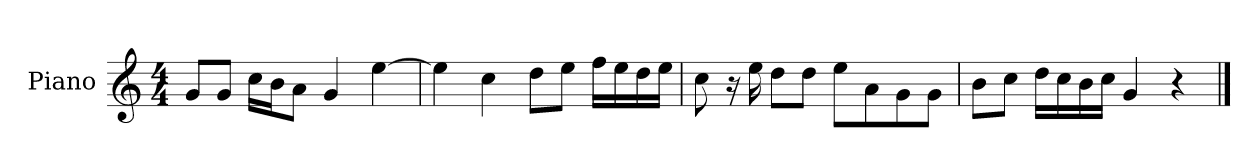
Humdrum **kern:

**kern
*part1
*staff1
*I"Piano
*I'P-no
*clefG2
*k[]
*M4/4
*MM91
=1
8g/L
8g/J
16cc\LL
16b\J
8a\J
4g/
[4ee\
=2
4ee\]
4cc\
8dd\L
8ee\J
16ff\LL
16ee\
16dd\
16ee\JJ
=3
8cc\
16r
16ee\
8dd\L
8dd\J
8ee\L
8a\
8g\
8g\J
=4
8b\L
8cc\J
16dd\LL
16cc\
16b\
16cc\JJ
4g/
4r
==
*-
